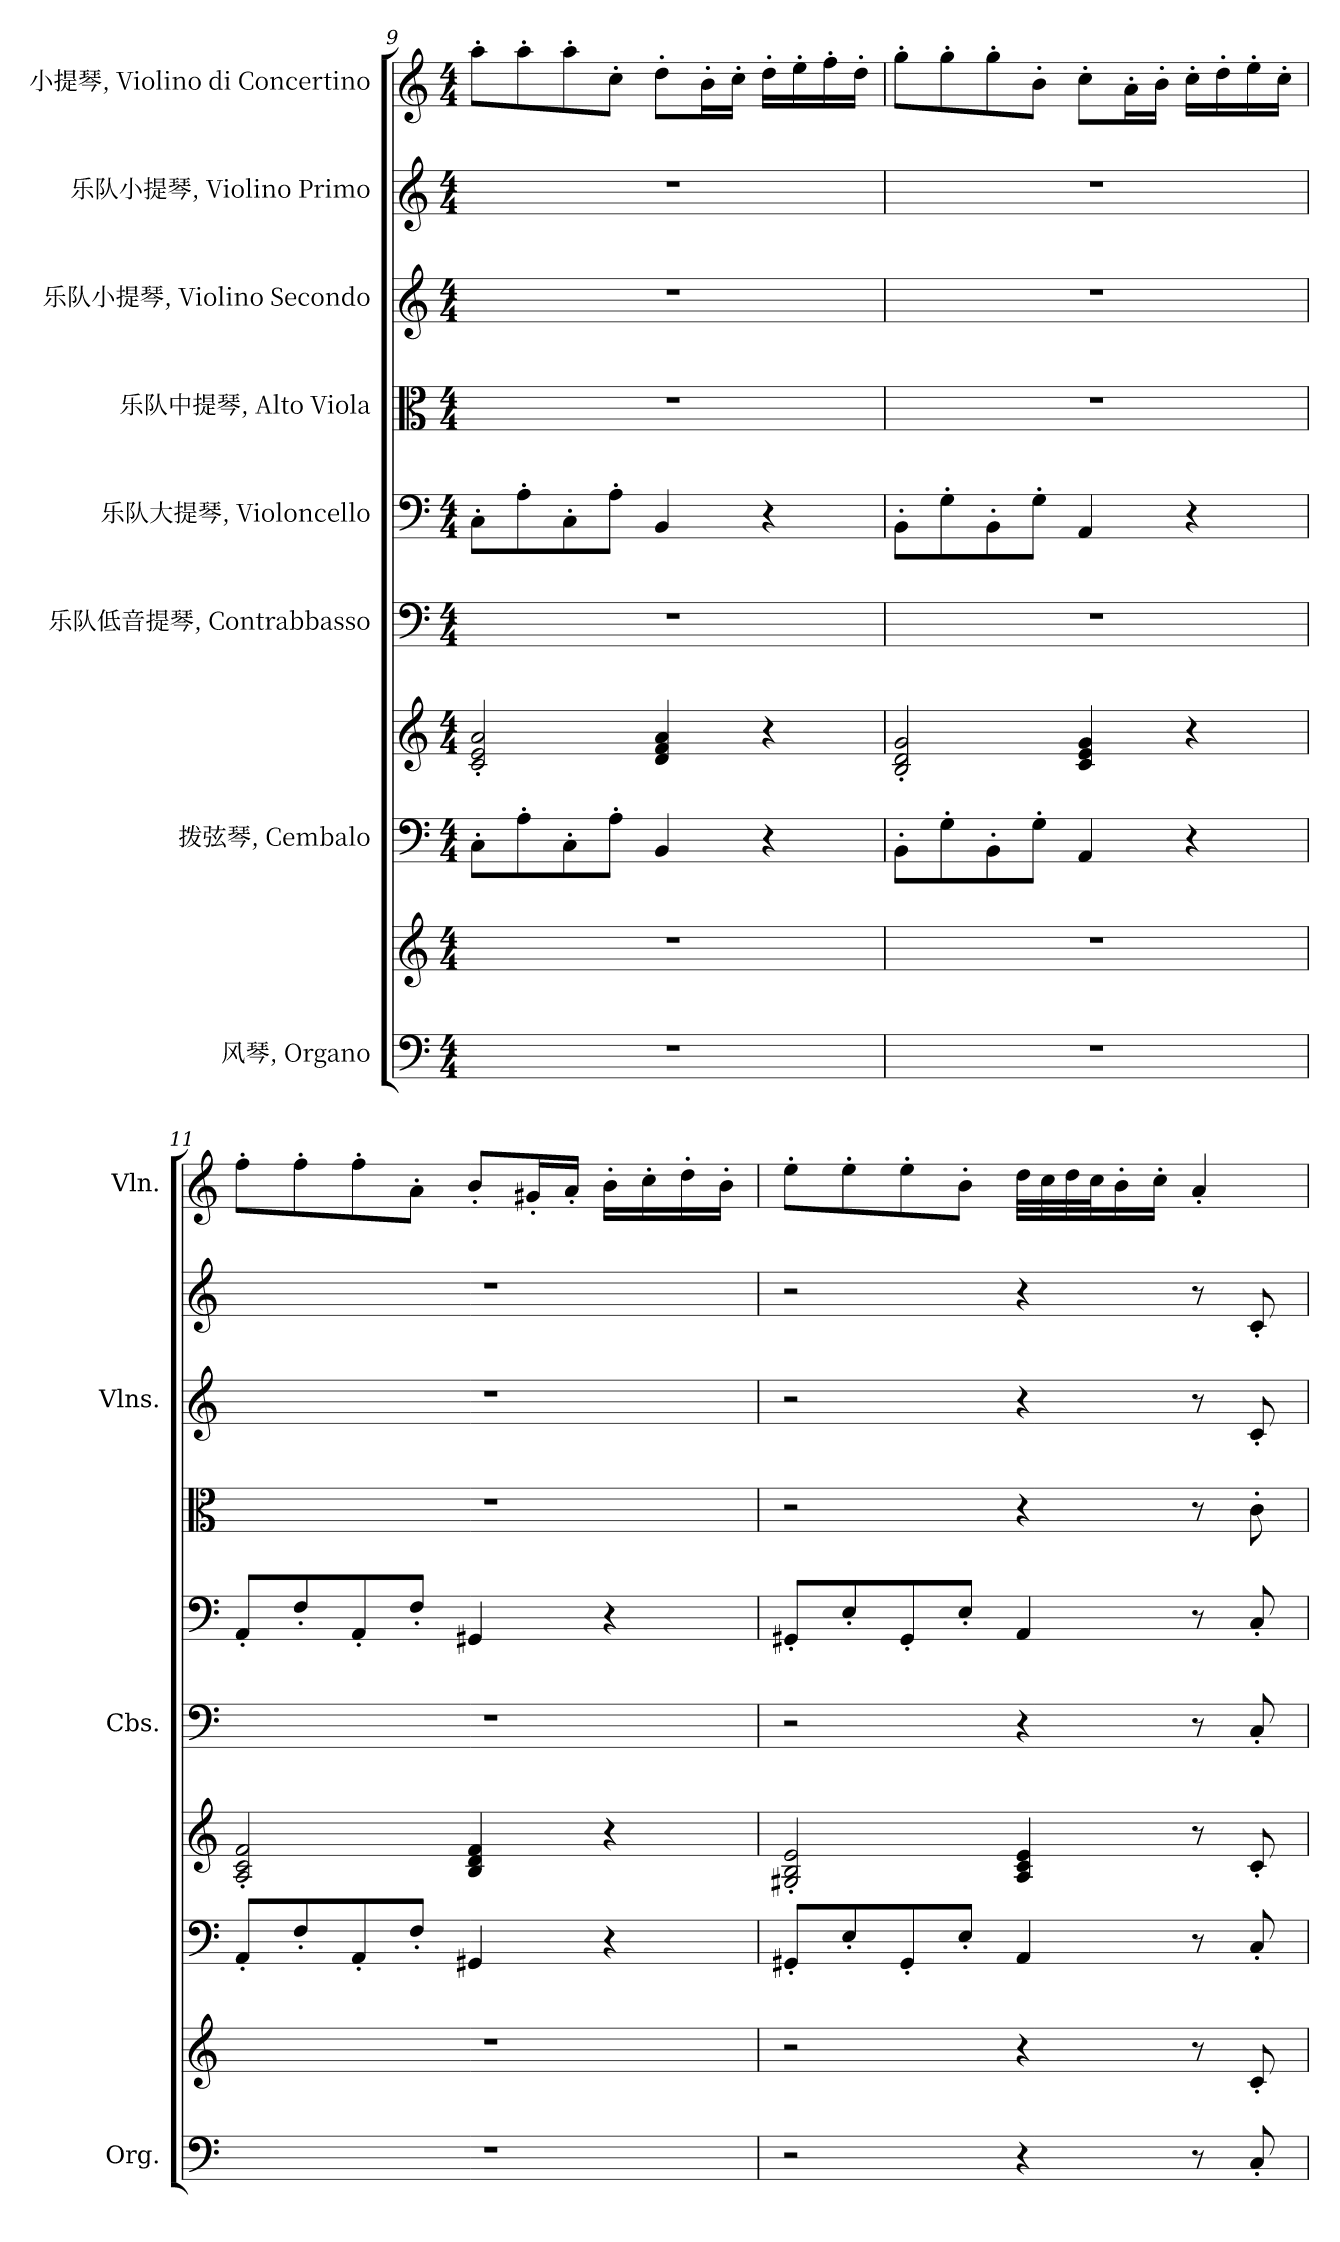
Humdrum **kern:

**kern	**kern	**kern	**kern	**kern	**kern	**kern	**kern	**kern	**kern
*part8	*part8	*part7	*part7	*part6	*part5	*part4	*part3	*part2	*part1
*staff10	*staff9	*staff8	*staff7	*staff6	*staff5	*staff4	*staff3	*staff2	*staff1
*I"风琴, Organo	*	*I"拨弦琴, Cembalo	*	*I"乐队低音提琴, Contrabbasso	*I"乐队大提琴, Violoncello	*I"乐队中提琴, Alto Viola	*I"乐队小提琴, Violino Secondo	*I"乐队小提琴, Violino Primo	*I"小提琴, Violino di Concertino
*I'Org.	*	*	*	*I'Cbs.	*	*	*I'Vlns.	*	*I'Vln.
*clefF4	*clefG2	*clefF4	*clefG2	*clefF4	*clefF4	*clefC3	*clefG2	*clefG2	*clefG2
*	*	*	*	*ITrd7c12	*	*	*	*	*
*k[]	*k[]	*k[]	*k[]	*k[]	*k[]	*k[]	*k[]	*k[]	*k[]
*M4/4	*M4/4	*M4/4	*M4/4	*M4/4	*M4/4	*M4/4	*M4/4	*M4/4	*M4/4
=9	=9	=9	=9	=9	=9	=9	=9	=9	=9
1r	1r	8C'\L	2c/' 2e/' 2a/'	1r	8C'\L	1r	1r	1r	8aa'\L
.	.	8A'\	.	.	8A'\	.	.	.	8aa'\
.	.	8C'\	.	.	8C'\	.	.	.	8aa'\
.	.	8A'\J	.	.	8A'\J	.	.	.	8cc'\J
.	.	4BB/	4d/ 4f/ 4a/	.	4BB/	.	.	.	8dd'\L
.	.	.	.	.	.	.	.	.	16b'\L
.	.	.	.	.	.	.	.	.	16cc'\JJ
.	.	4r	4r	.	4r	.	.	.	16dd'\LL
.	.	.	.	.	.	.	.	.	16ee'\
.	.	.	.	.	.	.	.	.	16ff'\
.	.	.	.	.	.	.	.	.	16dd'\JJ
=10	=10	=10	=10	=10	=10	=10	=10	=10	=10
1r	1r	8BB'\L	2B/' 2d/' 2g/'	1r	8BB'\L	1r	1r	1r	8gg'\L
.	.	8G'\	.	.	8G'\	.	.	.	8gg'\
.	.	8BB'\	.	.	8BB'\	.	.	.	8gg'\
.	.	8G'\J	.	.	8G'\J	.	.	.	8b'\J
.	.	4AA/	4c/ 4e/ 4g/	.	4AA/	.	.	.	8cc'\L
.	.	.	.	.	.	.	.	.	16a'\L
.	.	.	.	.	.	.	.	.	16b'\JJ
.	.	4r	4r	.	4r	.	.	.	16cc'\LL
.	.	.	.	.	.	.	.	.	16dd'\
.	.	.	.	.	.	.	.	.	16ee'\
.	.	.	.	.	.	.	.	.	16cc'\JJ
!!LO:PB:g=z
=11	=11	=11	=11	=11	=11	=11	=11	=11	=11
1r	1r	8AA'/L	2A/' 2c/' 2f/'	1r	8AA'/L	1r	1r	1r	8ff'\L
.	.	8F'/	.	.	8F'/	.	.	.	8ff'\
.	.	8AA'/	.	.	8AA'/	.	.	.	8ff'\
.	.	8F'/J	.	.	8F'/J	.	.	.	8a'\J
.	.	4GG#X/	4B/ 4d/ 4f/	.	4GG#X/	.	.	.	8b'/L
.	.	.	.	.	.	.	.	.	16g#X'/L
.	.	.	.	.	.	.	.	.	16a'/JJ
.	.	4r	4r	.	4r	.	.	.	16b'\LL
.	.	.	.	.	.	.	.	.	16cc'\
.	.	.	.	.	.	.	.	.	16dd'\
.	.	.	.	.	.	.	.	.	16b'\JJ
=12	=12	=12	=12	=12	=12	=12	=12	=12	=12
2r	2r	8GG#X'/L	2G#X/' 2B/' 2e/'	2r	8GG#X'/L	2r	2r	2r	8ee'\L
.	.	8E'/	.	.	8E'/	.	.	.	8ee'\
.	.	8GG#'/	.	.	8GG#'/	.	.	.	8ee'\
.	.	8E'/J	.	.	8E'/J	.	.	.	8b'\J
4r	4r	4AA/	4A/ 4c/ 4e/	4r	4AA/	4r	4r	4r	32dd\LLL
.	.	.	.	.	.	.	.	.	32cc\
.	.	.	.	.	.	.	.	.	32dd\
.	.	.	.	.	.	.	.	.	32cc\J
.	.	.	.	.	.	.	.	.	16b'\
.	.	.	.	.	.	.	.	.	16cc'\JJ
8r	8r	8r	8r	8r	8r	8r	8r	8r	4a'/
8C'/	8c'/	8C'/	8c'/	8CC'/	8C'/	8c'\	8c'/	8c'/	.
=	=	=	=	=	=	=	=	=	=
*-	*-	*-	*-	*-	*-	*-	*-	*-	*-
